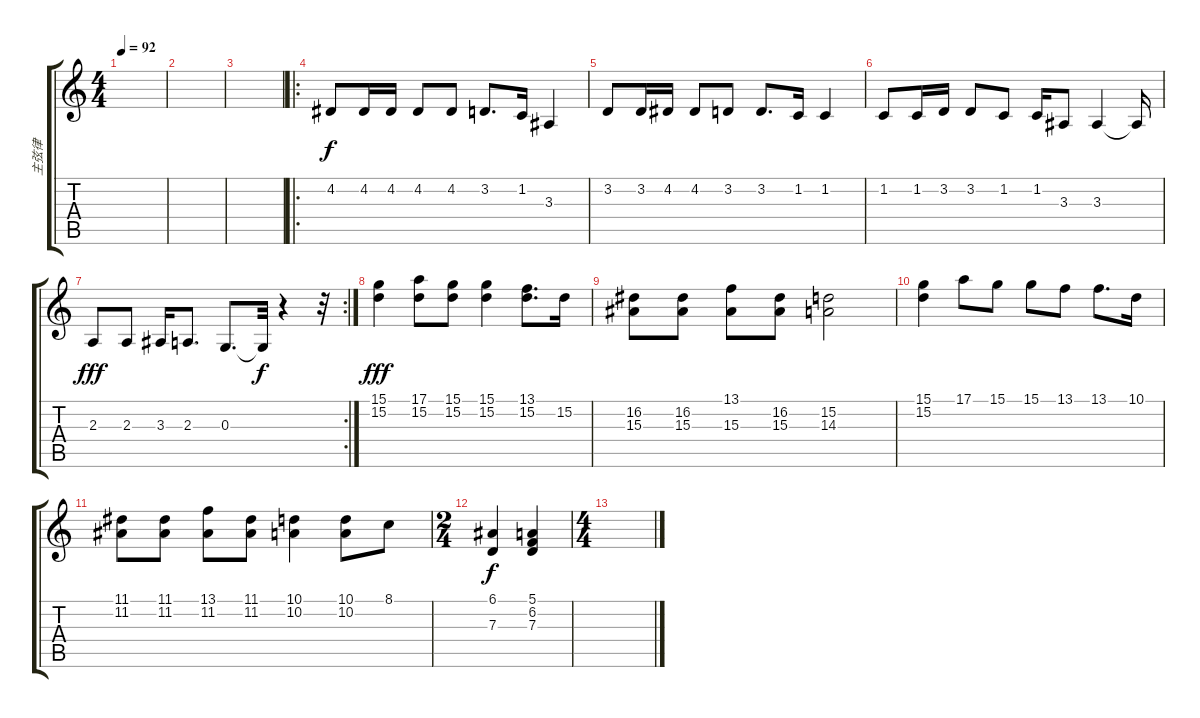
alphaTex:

\track ("主弦律" "主弦律") {instrument harmonica}
\staff {score tabs}
\tuning (E4 B3 G3 D3 A2 E2) {hide}
\ts (4 4)
\tempo 92
\clef g2
\ks c
|
|
|
\ro
4.2.8 4.2.16 4.2.16 4.2.8 4.2.8 3.2.8{d} 1.2.16 3.3.4 |
3.2.8 3.2.16 4.2.16 4.2.8 3.2.8 3.2.8{d} 1.2.16 1.2.4 |
1.2.8 1.2.16 3.2.16 3.2.8 1.2.8 1.2.16 3.3.8 3.3.4 3.3{t}.16{dy f} |
\rc 2
2.3.8{dy fff} 2.3.8 3.3.16 2.3.8{d} 0.3.8{d} 0.3{t}.32{dy f} r.4 r.32 |
(15.1 15.2).4{dy fff} (17.1 15.2).8 (15.1 15.2).8 (15.1 15.2).4 (13.1 15.2).8{d} 15.2.16 |
(16.2 15.3).8 (16.2 15.3).8 (13.1 15.3).8 (16.2 15.3).8 (15.2 14.3).2 |
(15.1 15.2).4 17.1.8 15.1.8 15.1.8 13.1.8 13.1.8{d} 10.1.16 |
(11.1 11.2).8 (11.1 11.2).8 (13.1 11.2).8 (11.1 11.2).8 (10.1 10.2).4 (10.1 10.2).8 8.1.8 |
\ts (2 4)
(6.1 7.3).4{dy f} (5.1 6.2 7.3).4 |
\ts (4 4)
